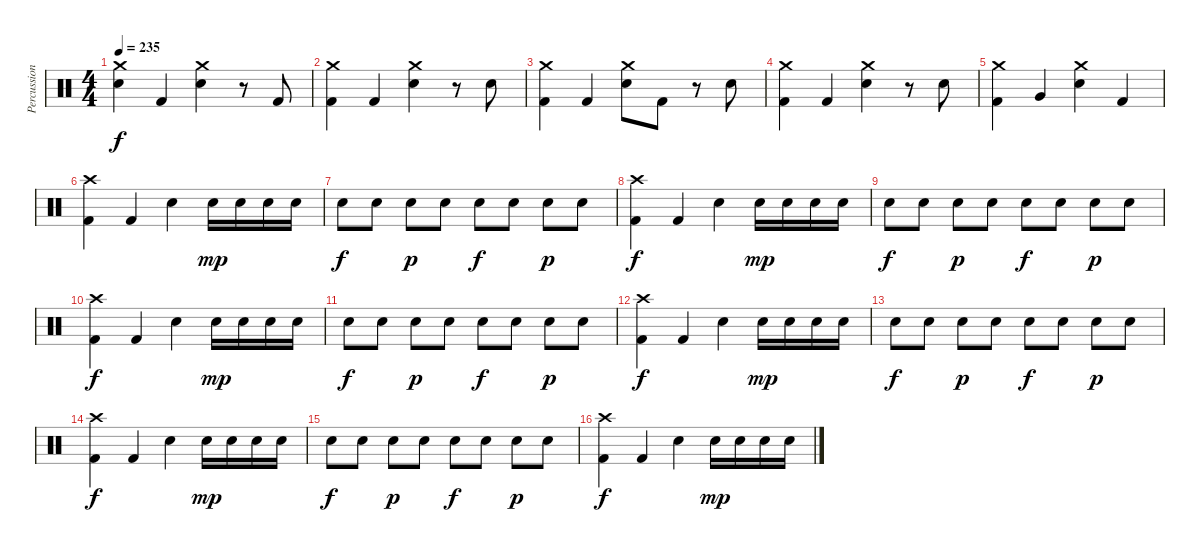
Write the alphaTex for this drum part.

\track ("Percussions" "Percussion") {instrument percussion}
\staff {score}
\articulation defaults
\ts (4 4)
\tempo 235
\clef neutral
\ks c
("Crash medium (hit)" "Snare (hit) 2").4{dy f} "Kick (hit) 2".4 ("Crash medium (hit)" "Snare (hit) 2").4 r.8 "Kick (hit) 2".8 |
("Crash medium (hit)" "Kick (hit) 2").4 "Kick (hit) 2".4 ("Crash medium (hit)" "Snare (hit) 2").4 r.8 "Snare (hit) 2".8 |
("Crash medium (hit)" "Kick (hit) 2").4 "Kick (hit) 2".4 ("Crash medium (hit)" "Snare (hit) 2").8 "Kick (hit) 2".8 r.8 "Snare (hit) 2".8 |
("Crash medium (hit)" "Kick (hit) 2").4 "Kick (hit) 2".4 ("Crash medium (hit)" "Snare (hit) 2").4 r.8 "Snare (hit) 2".8 |
("Crash medium (hit)" "Kick (hit) 2").4 "Very Low Tom (hit)".4 ("Crash medium (hit)" "Snare (hit) 2").4 "Kick (hit) 2".4 |
("Crash high (hit)" "Kick (hit) 2").4 "Kick (hit) 2".4 "Snare (hit) 2".4 "Snare (hit) 2".16{dy mp} "Snare (hit) 2".16 "Snare (hit) 2".16 "Snare (hit) 2".16 |
"Snare (hit) 2".8{dy f} "Snare (hit) 2".8 "Snare (hit) 2".8{dy p} "Snare (hit) 2".8 "Snare (hit) 2".8{dy f} "Snare (hit) 2".8 "Snare (hit) 2".8{dy p} "Snare (hit) 2".8 |
("Crash high (hit)" "Kick (hit) 2").4{dy f} "Kick (hit) 2".4 "Snare (hit) 2".4 "Snare (hit) 2".16{dy mp} "Snare (hit) 2".16 "Snare (hit) 2".16 "Snare (hit) 2".16 |
"Snare (hit) 2".8{dy f} "Snare (hit) 2".8 "Snare (hit) 2".8{dy p} "Snare (hit) 2".8 "Snare (hit) 2".8{dy f} "Snare (hit) 2".8 "Snare (hit) 2".8{dy p} "Snare (hit) 2".8 |
("Crash high (hit)" "Kick (hit) 2").4{dy f} "Kick (hit) 2".4 "Snare (hit) 2".4 "Snare (hit) 2".16{dy mp} "Snare (hit) 2".16 "Snare (hit) 2".16 "Snare (hit) 2".16 |
"Snare (hit) 2".8{dy f} "Snare (hit) 2".8 "Snare (hit) 2".8{dy p} "Snare (hit) 2".8 "Snare (hit) 2".8{dy f} "Snare (hit) 2".8 "Snare (hit) 2".8{dy p} "Snare (hit) 2".8 |
("Crash high (hit)" "Kick (hit) 2").4{dy f} "Kick (hit) 2".4 "Snare (hit) 2".4 "Snare (hit) 2".16{dy mp} "Snare (hit) 2".16 "Snare (hit) 2".16 "Snare (hit) 2".16 |
"Snare (hit) 2".8{dy f} "Snare (hit) 2".8 "Snare (hit) 2".8{dy p} "Snare (hit) 2".8 "Snare (hit) 2".8{dy f} "Snare (hit) 2".8 "Snare (hit) 2".8{dy p} "Snare (hit) 2".8 |
("Crash high (hit)" "Kick (hit) 2").4{dy f} "Kick (hit) 2".4 "Snare (hit) 2".4 "Snare (hit) 2".16{dy mp} "Snare (hit) 2".16 "Snare (hit) 2".16 "Snare (hit) 2".16 |
"Snare (hit) 2".8{dy f} "Snare (hit) 2".8 "Snare (hit) 2".8{dy p} "Snare (hit) 2".8 "Snare (hit) 2".8{dy f} "Snare (hit) 2".8 "Snare (hit) 2".8{dy p} "Snare (hit) 2".8 |
("Crash high (hit)" "Kick (hit) 2").4{dy f} "Kick (hit) 2".4 "Snare (hit) 2".4 "Snare (hit) 2".16{dy mp} "Snare (hit) 2".16 "Snare (hit) 2".16 "Snare (hit) 2".16
